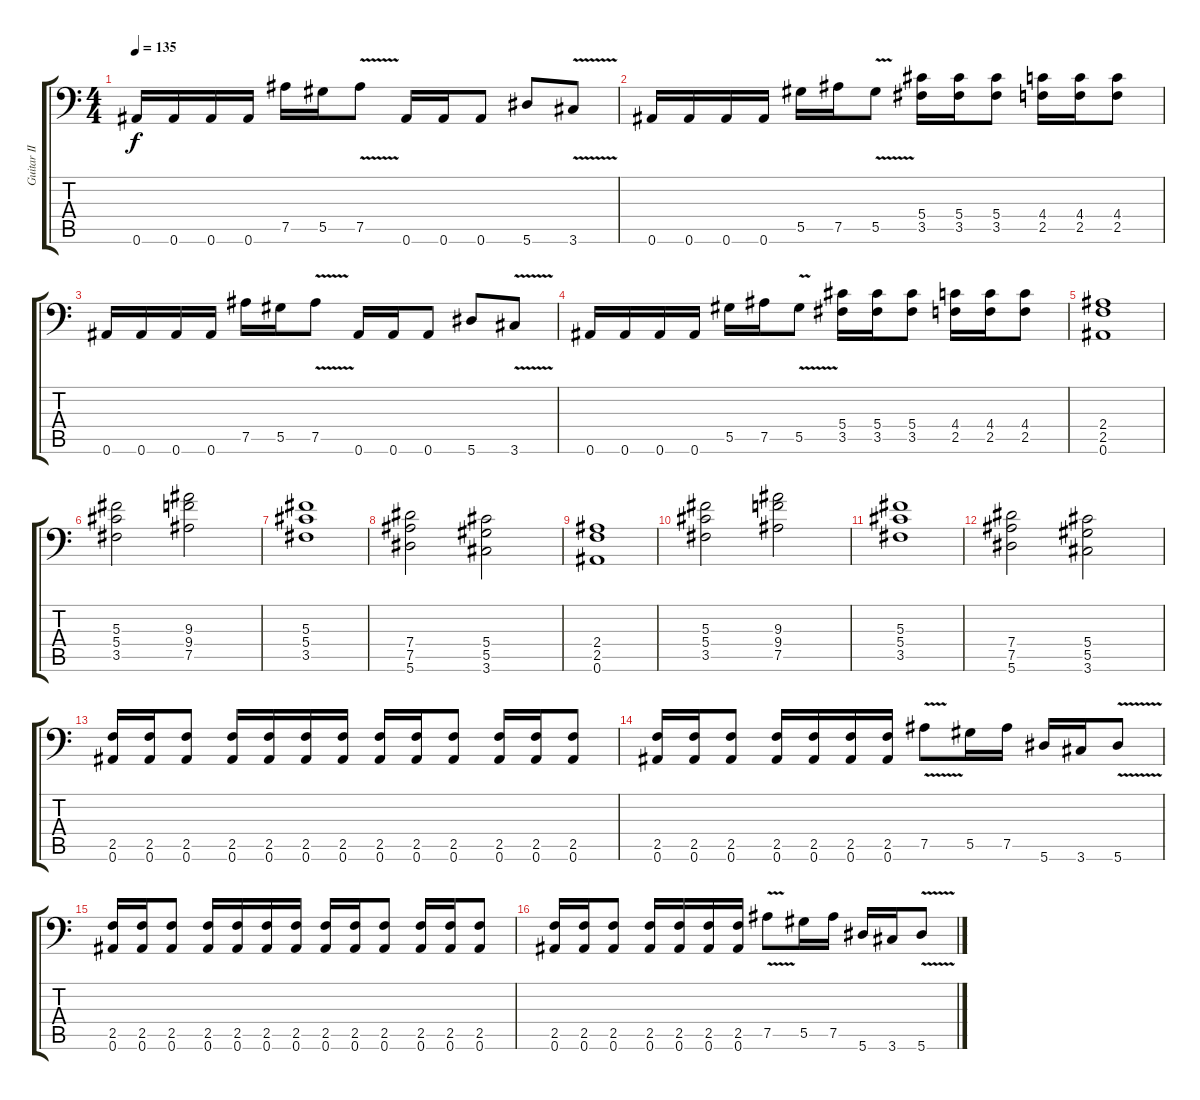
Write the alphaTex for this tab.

\track ("Guitar II" "Guitar II") {instrument distortionguitar}
\staff {score tabs}
\tuning (Bb3 F3 Db3 Ab2 Eb2 Bb1) {hide}
\ts (4 4)
\tempo 135
\clef f4
\ks c
0.6.16{dy f} 0.6.16 0.6.16 0.6.16 7.5.16 5.5.16 7.5{v}.8 0.6.16 0.6.16 0.6.8 5.6.8 3.6{v}.8 |
0.6.16 0.6.16 0.6.16 0.6.16 5.5.16 7.5.16 5.5{v}.8 (5.4 3.5).16 (5.4 3.5).16 (5.4 3.5).8 (4.4 2.5).16 (4.4 2.5).16 (4.4 2.5).8 |
0.6.16 0.6.16 0.6.16 0.6.16 7.5.16 5.5.16 7.5{v}.8 0.6.16 0.6.16 0.6.8 5.6.8 3.6{v}.8 |
0.6.16 0.6.16 0.6.16 0.6.16 5.5.16 7.5.16 5.5{v}.8 (5.4 3.5).16 (5.4 3.5).16 (5.4 3.5).8 (4.4 2.5).16 (4.4 2.5).16 (4.4 2.5).8 |
(2.4 2.5 0.6).1 |
(5.3 5.4 3.5).2 (9.3 9.4 7.5).2 |
(5.3 5.4 3.5).1 |
(7.4 7.5 5.6).2 (5.4 5.5 3.6).2 |
(2.4 2.5 0.6).1 |
(5.3 5.4 3.5).2 (9.3 9.4 7.5).2 |
(5.3 5.4 3.5).1 |
(7.4 7.5 5.6).2 (5.4 5.5 3.6).2 |
(2.5 0.6).16 (2.5 0.6).16 (2.5 0.6).8 (2.5 0.6).16 (2.5 0.6).16 (2.5 0.6).16 (2.5 0.6).16 (2.5 0.6).16 (2.5 0.6).16 (2.5 0.6).8 (2.5 0.6).16 (2.5 0.6).16 (2.5 0.6).8 |
(2.5 0.6).16 (2.5 0.6).16 (2.5 0.6).8 (2.5 0.6).16 (2.5 0.6).16 (2.5 0.6).16 (2.5 0.6).16 7.5{v}.8 5.5.16 7.5.16 5.6.16 3.6.16 5.6{v}.8 |
(2.5 0.6).16 (2.5 0.6).16 (2.5 0.6).8 (2.5 0.6).16 (2.5 0.6).16 (2.5 0.6).16 (2.5 0.6).16 (2.5 0.6).16 (2.5 0.6).16 (2.5 0.6).8 (2.5 0.6).16 (2.5 0.6).16 (2.5 0.6).8 |
(2.5 0.6).16 (2.5 0.6).16 (2.5 0.6).8 (2.5 0.6).16 (2.5 0.6).16 (2.5 0.6).16 (2.5 0.6).16 7.5{v}.8 5.5.16 7.5.16 5.6.16 3.6.16 5.6{v}.8
